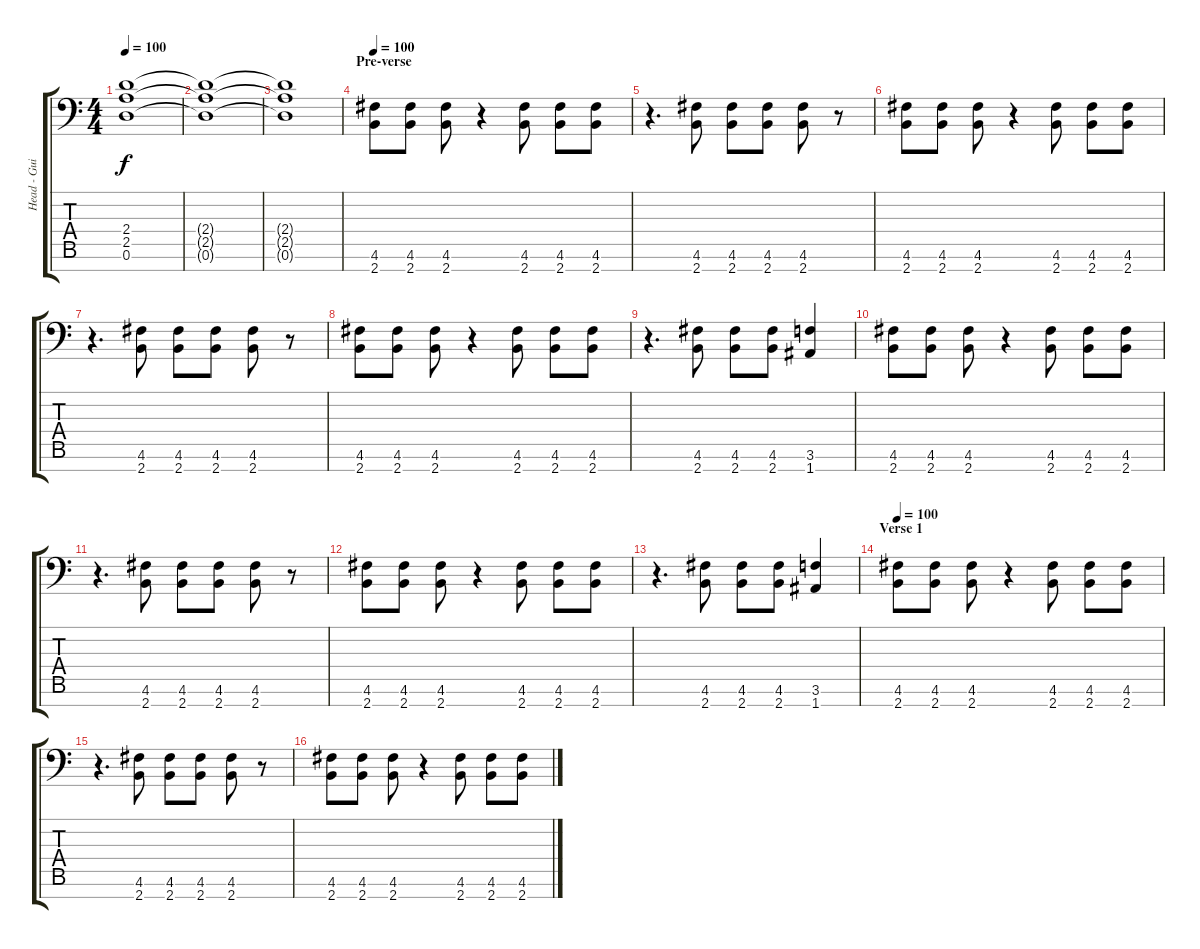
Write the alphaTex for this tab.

\track ("Head - Guitar" "Head - Gui") {instrument distortionguitar}
\staff {score tabs}
\tuning (D4 A3 F3 C3 G2 D2 A1) {hide}
\ts (4 4)
\tempo 100
\clef f4
\ks c
(2.4{t} 2.5{t} 0.6{t}).1{dy f} |
(2.4{t} 2.5{t} 0.6{t}).1 |
(2.4{t} 2.5{t} 0.6{t}).1 |
\section ("" "Pre-verse")
\tempo 100
(4.6 2.7).8{volume 10 balance 13 instrument distortionguitar} (4.6 2.7).8 (4.6 2.7).8 r.4 (4.6 2.7).8 (4.6 2.7).8 (4.6 2.7).8 |
r.4{d} (4.6 2.7).8 (4.6 2.7).8 (4.6 2.7).8 (4.6 2.7).8 r.8 |
(4.6 2.7).8 (4.6 2.7).8 (4.6 2.7).8 r.4 (4.6 2.7).8 (4.6 2.7).8 (4.6 2.7).8 |
r.4{d} (4.6 2.7).8 (4.6 2.7).8 (4.6 2.7).8 (4.6 2.7).8 r.8 |
(4.6 2.7).8 (4.6 2.7).8 (4.6 2.7).8 r.4 (4.6 2.7).8 (4.6 2.7).8 (4.6 2.7).8 |
r.4{d} (4.6 2.7).8 (4.6 2.7).8 (4.6 2.7).8 (3.6 1.7).4 |
(4.6 2.7).8 (4.6 2.7).8 (4.6 2.7).8 r.4 (4.6 2.7).8 (4.6 2.7).8 (4.6 2.7).8 |
r.4{d} (4.6 2.7).8 (4.6 2.7).8 (4.6 2.7).8 (4.6 2.7).8 r.8 |
(4.6 2.7).8 (4.6 2.7).8 (4.6 2.7).8 r.4 (4.6 2.7).8 (4.6 2.7).8 (4.6 2.7).8 |
r.4{d} (4.6 2.7).8 (4.6 2.7).8 (4.6 2.7).8 (3.6 1.7).4 |
\section ("" "Verse 1")
\tempo 100
(4.6 2.7).8{volume 10 balance 13 instrument distortionguitar} (4.6 2.7).8 (4.6 2.7).8 r.4 (4.6 2.7).8 (4.6 2.7).8 (4.6 2.7).8 |
r.4{d} (4.6 2.7).8 (4.6 2.7).8 (4.6 2.7).8 (4.6 2.7).8 r.8 |
(4.6 2.7).8 (4.6 2.7).8 (4.6 2.7).8 r.4 (4.6 2.7).8 (4.6 2.7).8 (4.6 2.7).8
